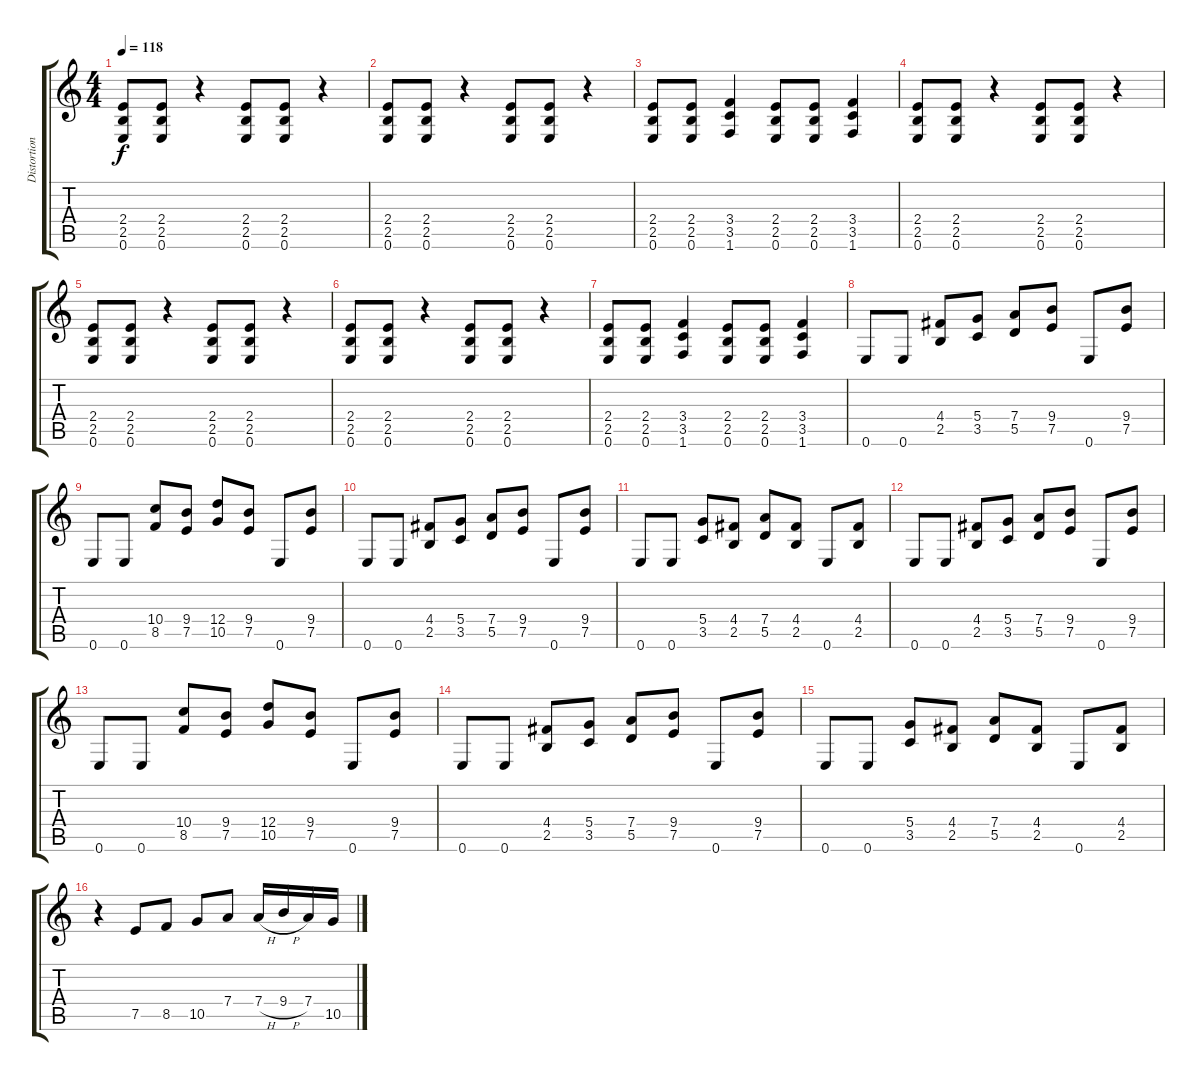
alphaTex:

\track ("Distortion Guitar 2" "Distortion") {instrument distortionguitar}
\staff {score tabs}
\tuning (E4 B3 G3 D3 A2 E2) {hide}
\ts (4 4)
\tempo 118
\clef g2
\ks c
(2.4 2.5 0.6).8{dy f} (2.4 2.5 0.6).8 r.4 (2.4 2.5 0.6).8 (2.4 2.5 0.6).8 r.4 |
(2.4 2.5 0.6).8 (2.4 2.5 0.6).8 r.4 (2.4 2.5 0.6).8 (2.4 2.5 0.6).8 r.4 |
(2.4 2.5 0.6).8 (2.4 2.5 0.6).8 (3.4 3.5 1.6).4 (2.4 2.5 0.6).8 (2.4 2.5 0.6).8 (3.4 3.5 1.6).4 |
(2.4 2.5 0.6).8 (2.4 2.5 0.6).8 r.4 (2.4 2.5 0.6).8 (2.4 2.5 0.6).8 r.4 |
(2.4 2.5 0.6).8 (2.4 2.5 0.6).8 r.4 (2.4 2.5 0.6).8 (2.4 2.5 0.6).8 r.4 |
(2.4 2.5 0.6).8 (2.4 2.5 0.6).8 r.4 (2.4 2.5 0.6).8 (2.4 2.5 0.6).8 r.4 |
(2.4 2.5 0.6).8 (2.4 2.5 0.6).8 (3.4 3.5 1.6).4 (2.4 2.5 0.6).8 (2.4 2.5 0.6).8 (3.4 3.5 1.6).4 |
0.6.8 0.6.8 (4.4 2.5).8 (5.4 3.5).8 (7.4 5.5).8 (9.4 7.5).8 0.6.8 (9.4 7.5).8 |
0.6.8 0.6.8 (10.4 8.5).8 (9.4 7.5).8 (12.4 10.5).8 (9.4 7.5).8 0.6.8 (9.4 7.5).8 |
0.6.8 0.6.8 (4.4 2.5).8 (5.4 3.5).8 (7.4 5.5).8 (9.4 7.5).8 0.6.8 (9.4 7.5).8 |
0.6.8 0.6.8 (5.4 3.5).8 (4.4 2.5).8 (7.4 5.5).8 (4.4 2.5).8 0.6.8 (4.4 2.5).8 |
0.6.8 0.6.8 (4.4 2.5).8 (5.4 3.5).8 (7.4 5.5).8 (9.4 7.5).8 0.6.8 (9.4 7.5).8 |
0.6.8 0.6.8 (10.4 8.5).8 (9.4 7.5).8 (12.4 10.5).8 (9.4 7.5).8 0.6.8 (9.4 7.5).8 |
0.6.8 0.6.8 (4.4 2.5).8 (5.4 3.5).8 (7.4 5.5).8 (9.4 7.5).8 0.6.8 (9.4 7.5).8 |
0.6.8 0.6.8 (5.4 3.5).8 (4.4 2.5).8 (7.4 5.5).8 (4.4 2.5).8 0.6.8 (4.4 2.5).8 |
r.4 7.5.8{volume 16 instrument overdrivenguitar} 8.5.8 10.5.8 7.4.8 7.4{h}.16 9.4{h}.16 7.4.16 10.5.16
